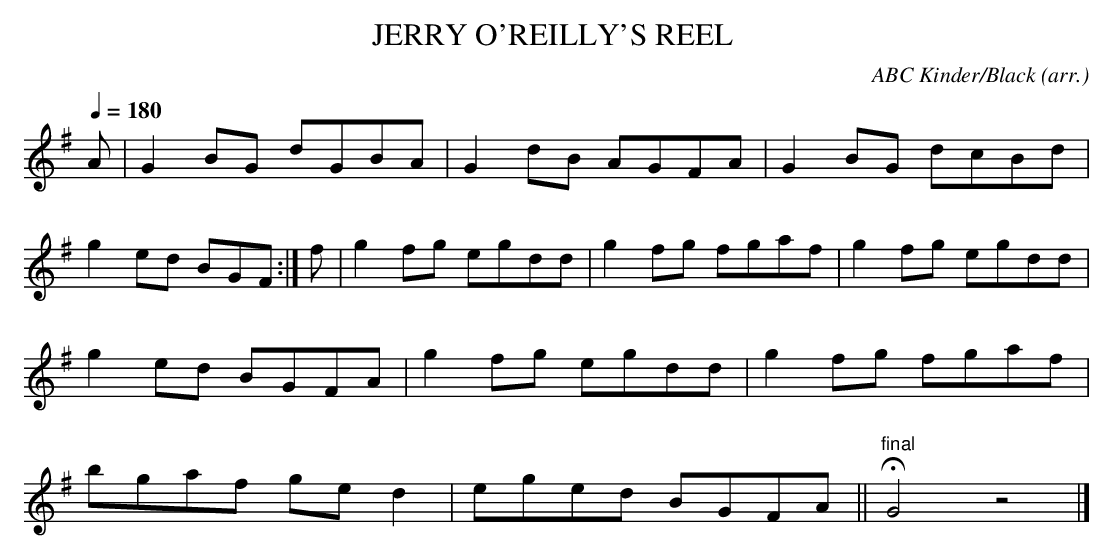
X:1
T:JERRY O'REILLY'S REEL \
C:ABC Kinder/Black (arr.)\
M:4/4\
L:1/8\
Q:1/4=180\
K:G\
A|G2BG dGBA|G2dB AGFA|G2BG dcBd|g2ed BGF:|\
f|g2fg egdd|g2fg fgaf|g2 fg egdd|g2ed BGFA|\
g2fg egdd|g2fg fgaf|bgaf ged2|eged BGFA||"final"HG4z4|]\
\
\
